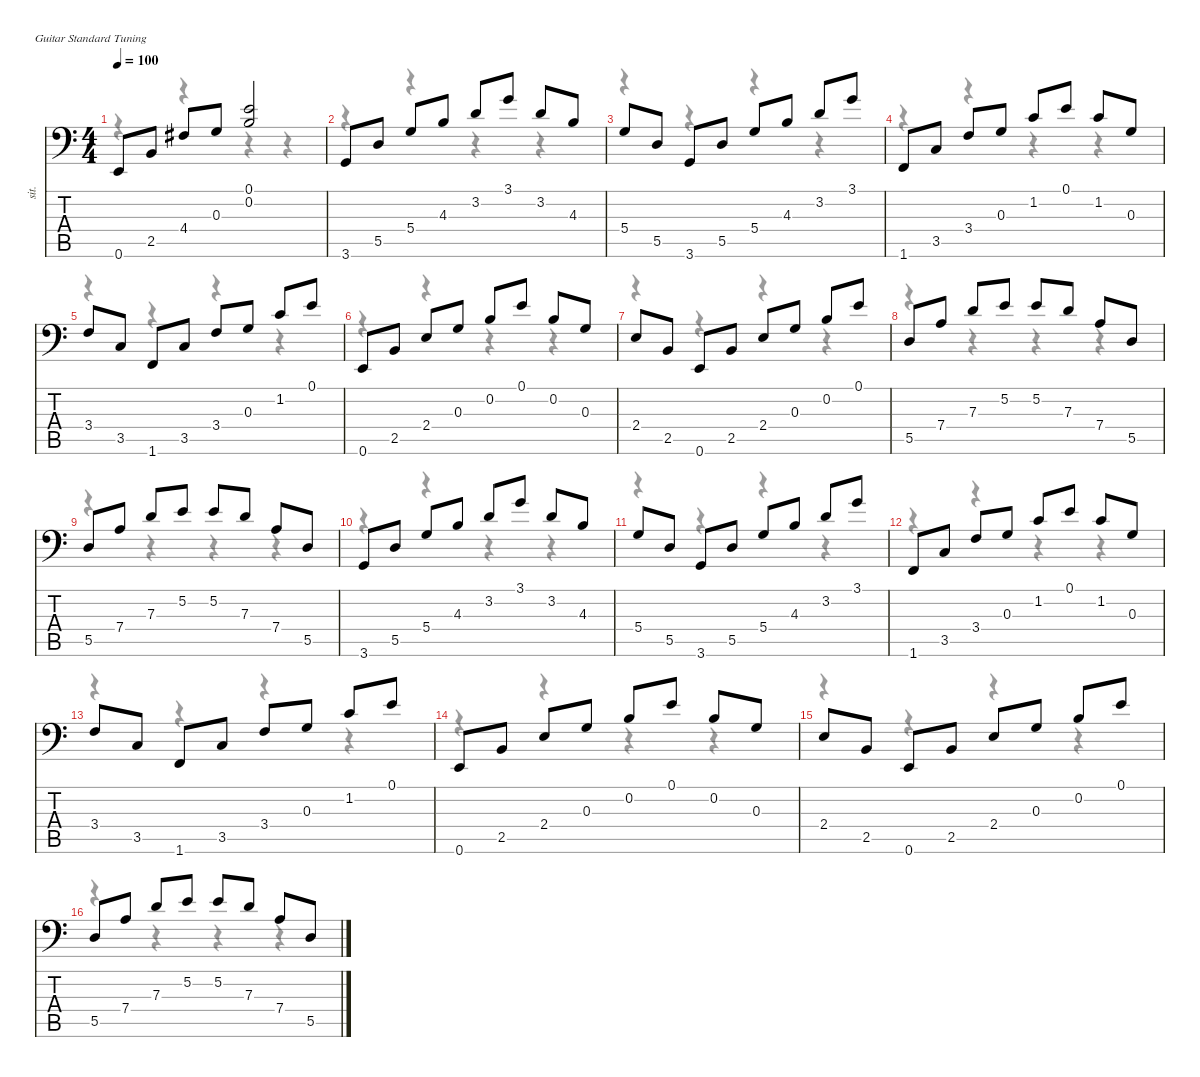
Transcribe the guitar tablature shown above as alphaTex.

\defaultSystemsLayout 4
\hideDynamics
\bracketExtendMode nobrackets
\otherSystemsTrackNameOrientation horizontal
\track ("Sitar" "sit.") {instrument sitar}
\staff {score tabs}
\tuning (E4 B3 G3 D3 A2 E2)
\voice
\ts (4 4)
\tempo 100
\clef f4
\ks c
0.6.8{dy f beam Up} 2.5.8{beam Up} 4.4{acc #}.8{beam Up} 0.3.8{beam Up} (0.1 0.2).2{beam Up} |
3.6.8{beam Up} 5.5.8{beam Up} 5.4.8{beam Up} 4.3.8{beam Up} 3.2.8{beam Up} 3.1.8{beam Up} 3.2.8{beam Up} 4.3.8{beam Up} |
5.4.8{beam Up} 5.5.8{beam Up} 3.6.8{beam Up} 5.5.8{beam Up} 5.4.8{beam Up} 4.3.8{beam Up} 3.2.8{beam Up} 3.1.8{beam Up} |
1.6.8{beam Up} 3.5.8{beam Up} 3.4.8{beam Up} 0.3.8{beam Up} 1.2.8{beam Up} 0.1.8{beam Up} 1.2.8{beam Up} 0.3.8{beam Up} |
3.4.8{beam Up} 3.5.8{beam Up} 1.6.8{beam Up} 3.5.8{beam Up} 3.4.8{beam Up} 0.3.8{beam Up} 1.2.8{beam Up} 0.1.8{beam Up} |
0.6.8{beam Up} 2.5.8{beam Up} 2.4.8{beam Up} 0.3.8{beam Up} 0.2.8{beam Up} 0.1.8{beam Up} 0.2.8{beam Up} 0.3.8{beam Up} |
2.4.8{beam Up} 2.5.8{beam Up} 0.6.8{beam Up} 2.5.8{beam Up} 2.4.8{beam Up} 0.3.8{beam Up} 0.2.8{beam Up} 0.1.8{beam Up} |
5.5.8{beam Up} 7.4.8{beam Up} 7.3.8{beam Up} 5.2.8{beam Up} 5.2.8{beam Up} 7.3.8{beam Up} 7.4.8{beam Up} 5.5.8{beam Up} |
5.5.8{beam Up} 7.4.8{beam Up} 7.3.8{beam Up} 5.2.8{beam Up} 5.2.8{beam Up} 7.3.8{beam Up} 7.4.8{beam Up} 5.5.8{beam Up} |
3.6.8{beam Up} 5.5.8{beam Up} 5.4.8{beam Up} 4.3.8{beam Up} 3.2.8{beam Up} 3.1.8{beam Up} 3.2.8{beam Up} 4.3.8{beam Up} |
5.4.8{beam Up} 5.5.8{beam Up} 3.6.8{beam Up} 5.5.8{beam Up} 5.4.8{beam Up} 4.3.8{beam Up} 3.2.8{beam Up} 3.1.8{beam Up} |
1.6.8{beam Up} 3.5.8{beam Up} 3.4.8{beam Up} 0.3.8{beam Up} 1.2.8{beam Up} 0.1.8{beam Up} 1.2.8{beam Up} 0.3.8{beam Up} |
3.4.8{beam Up} 3.5.8{beam Up} 1.6.8{beam Up} 3.5.8{beam Up} 3.4.8{beam Up} 0.3.8{beam Up} 1.2.8{beam Up} 0.1.8{beam Up} |
0.6.8{beam Up} 2.5.8{beam Up} 2.4.8{beam Up} 0.3.8{beam Up} 0.2.8{beam Up} 0.1.8{beam Up} 0.2.8{beam Up} 0.3.8{beam Up} |
2.4.8{beam Up} 2.5.8{beam Up} 0.6.8{beam Up} 2.5.8{beam Up} 2.4.8{beam Up} 0.3.8{beam Up} 0.2.8{beam Up} 0.1.8{beam Up} |
5.5.8{beam Up} 7.4.8{beam Up} 7.3.8{beam Up} 5.2.8{beam Up} 5.2.8{beam Up} 7.3.8{beam Up} 7.4.8{beam Up} 5.5.8{beam Up}
\voice
\clef f4
\ottava regular
\simile none
\ks c
r.4{dy mf beam Down} r.4{beam Down} r.4{beam Down} r.4{beam Down} |
r.4{beam Down} r.4{beam Down} r.4{beam Down} r.4{beam Down} |
r.4{beam Down} r.4{beam Down} r.4{beam Down} r.4{beam Down} |
r.4{beam Down} r.4{beam Down} r.4{beam Down} r.4{beam Down} |
r.4{beam Down} r.4{beam Down} r.4{beam Down} r.4{beam Down} |
r.4{beam Down} r.4{beam Down} r.4{beam Down} r.4{beam Down} |
r.4{beam Down} r.4{beam Down} r.4{beam Down} r.4{beam Down} |
r.4{beam Down} r.4{beam Down} r.4{beam Down} r.4{beam Down} |
r.4{beam Down} r.4{beam Down} r.4{beam Down} r.4{beam Down} |
r.4{beam Down} r.4{beam Down} r.4{beam Down} r.4{beam Down} |
r.4{beam Down} r.4{beam Down} r.4{beam Down} r.4{beam Down} |
r.4{beam Down} r.4{beam Down} r.4{beam Down} r.4{beam Down} |
r.4{beam Down} r.4{beam Down} r.4{beam Down} r.4{beam Down} |
r.4{beam Down} r.4{beam Down} r.4{beam Down} r.4{beam Down} |
r.4{beam Down} r.4{beam Down} r.4{beam Down} r.4{beam Down} |
r.4{beam Down} r.4{beam Down} r.4{beam Down} r.4{beam Down}
